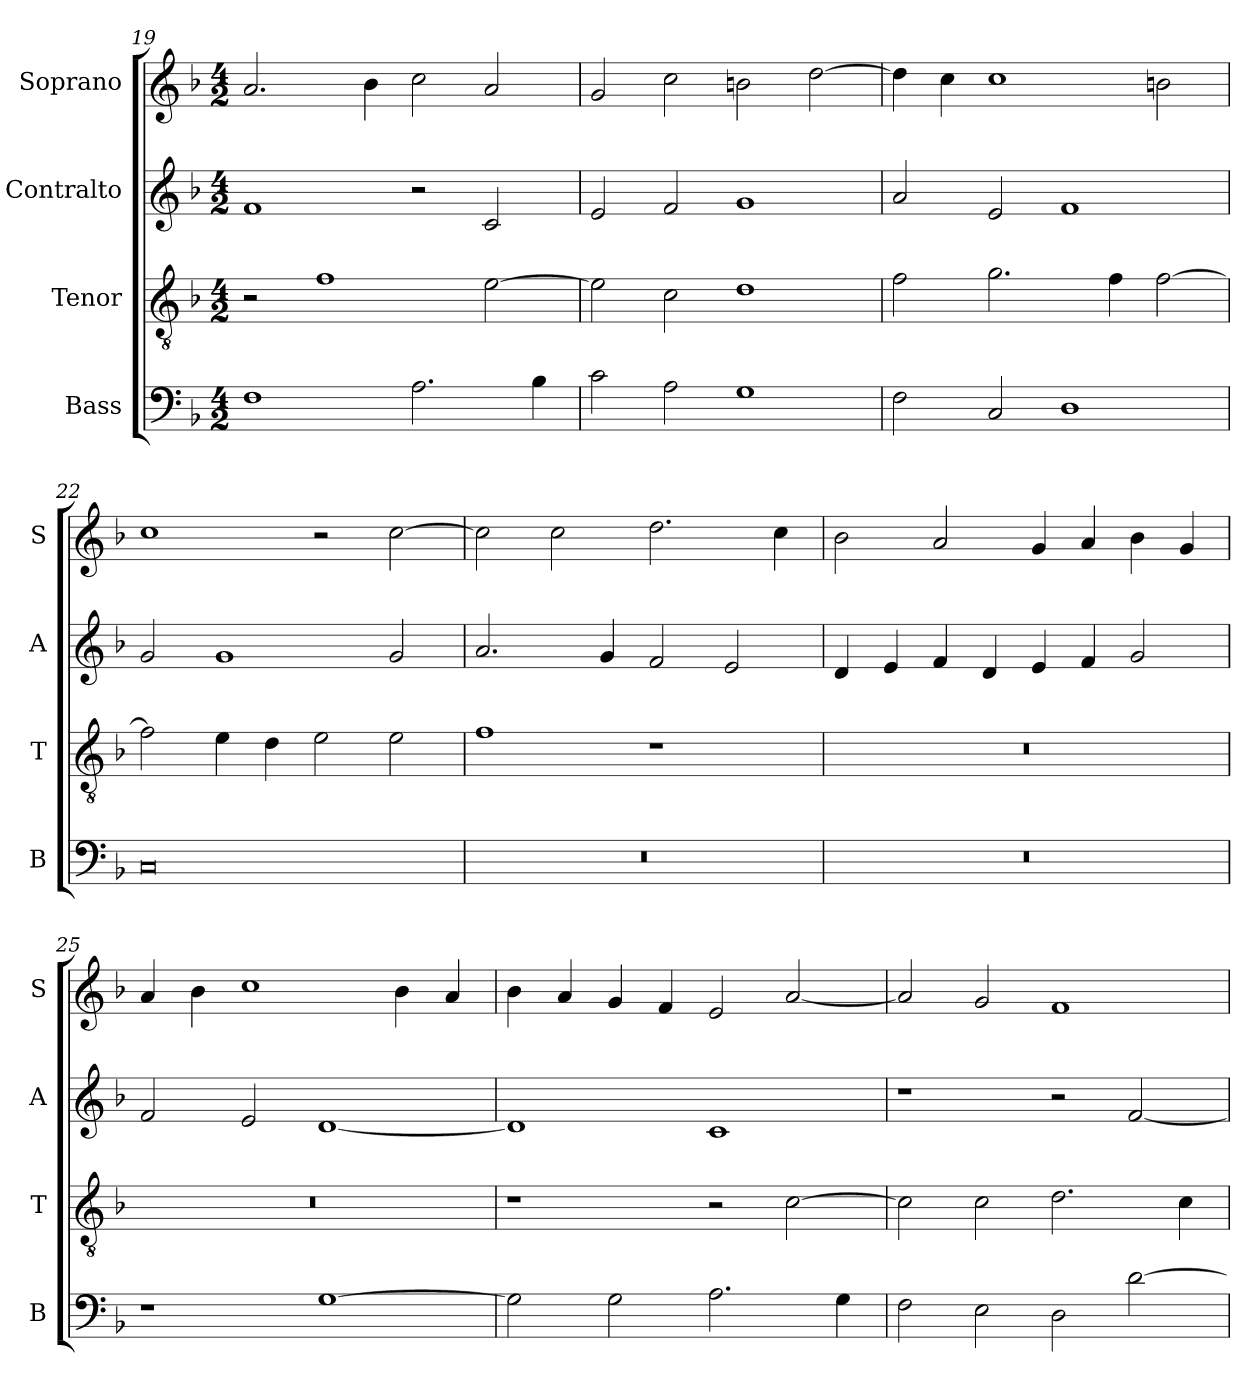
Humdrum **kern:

**kern	**kern	**kern	**kern
*part4	*part3	*part2	*part1
*staff4	*staff3	*staff2	*staff1
*I"Bass	*I"Tenor	*I"Contralto	*I"Soprano
*I'B	*I'T	*I'A	*I'S
*clefF4	*clefGv2	*clefG2	*clefG2
*k[b-]	*k[b-]	*k[b-]	*k[b-]
*F:ion	*F:ion	*F:ion	*F:ion
*M4/2	*M4/2	*M4/2	*M4/2
=19	=19	=19	=19
1F	2r	1f	2.a
.	1f	.	.
.	.	.	4b-
2.A	.	2r	2cc
.	[2e	2c	2a
4B-	.	.	.
=20	=20	=20	=20
2c	2e]	2e	2g
2A	2c	2f	2cc
1G	1d	1g	2bn
.	.	.	[2dd
=21	=21	=21	=21
2F	2f	2a	4dd]
.	.	.	4cc
2C	2.g	2e	1cc
1D	.	1f	.
.	4f	.	.
.	[2f	.	2bn
=22	=22	=22	=22
0C	2f]	2g	1cc
.	4e	1g	.
.	4d	.	.
.	2e	.	2r
.	2e	2g	[2cc
=23	=23	=23	=23
0r	1f	2.a	2cc]
.	.	.	2cc
.	.	4g	.
.	1r	2f	2.dd
.	.	2e	.
.	.	.	4cc
=24	=24	=24	=24
0r	0r	4d	2b-
.	.	4e	.
.	.	4f	2a
.	.	4d	.
.	.	4e	4g
.	.	4f	4a
.	.	2g	4b-
.	.	.	4g
=25	=25	=25	=25
1r	0r	2f	4a
.	.	.	4b-
.	.	2e	1cc
[1G	.	[1d	.
.	.	.	4b-
.	.	.	4a
=26	=26	=26	=26
2G]	1r	1d]	4b-
.	.	.	4a
2G	.	.	4g
.	.	.	4f
2.A	2r	1c	2e
.	[2c	.	[2a
4G	.	.	.
=27	=27	=27	=27
2F	2c]	1r	2a]
2E	2c	.	2g
2D	2.d	2r	1f
[2d	.	[2f	.
.	4c	.	.
=	=	=	=
*-	*-	*-	*-
